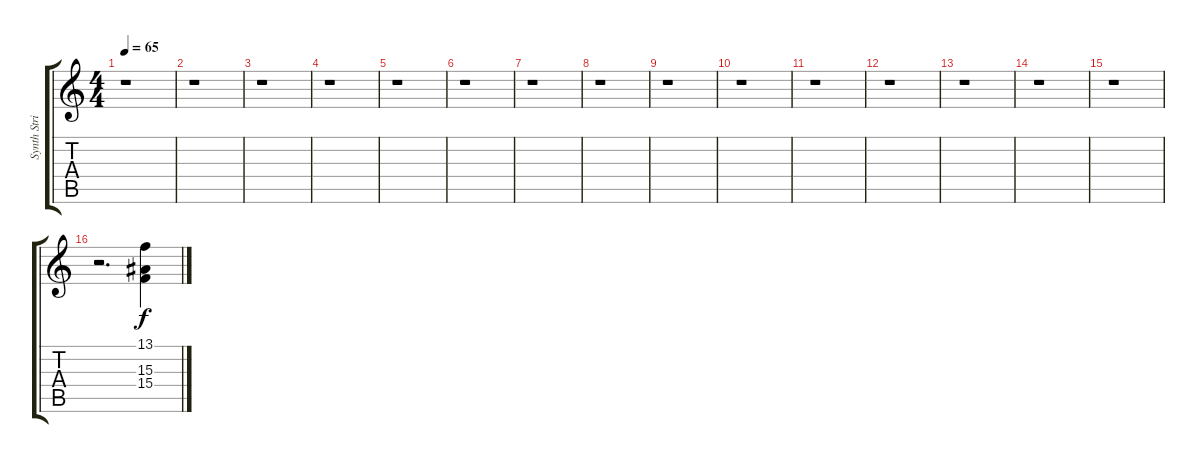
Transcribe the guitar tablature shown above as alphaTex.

\track ("Synth Stringds" "Synth Stri") {instrument synthstrings2}
\staff {score tabs}
\tuning (E4 B3 G3 D3 A2 E2) {hide}
\ts (4 4)
\tempo 65
\clef g2
\ks c
r.1{dy f} |
r.1 |
r.1 |
r.1 |
r.1 |
r.1 |
r.1 |
r.1 |
r.1 |
r.1 |
r.1 |
r.1 |
r.1 |
r.1 |
r.1 |
r.2{d} (13.1 15.3 15.4).4
